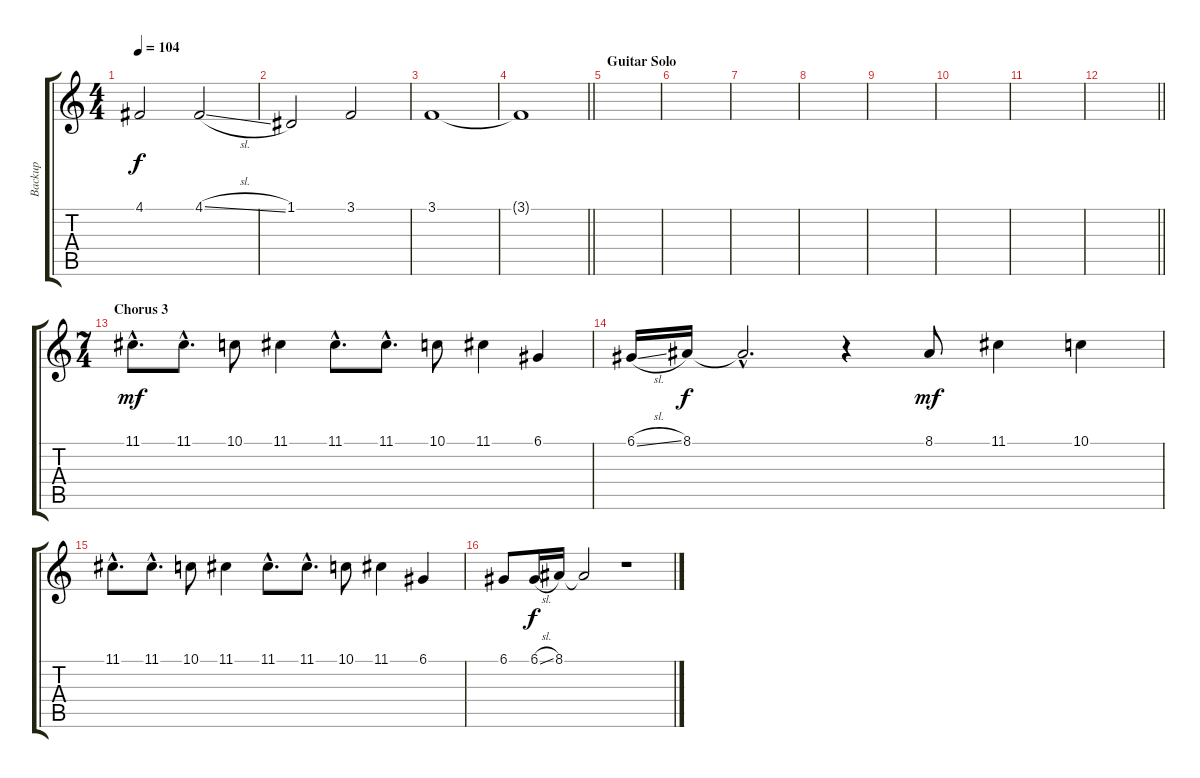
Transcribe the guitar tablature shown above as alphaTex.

\track ("Backup" "Backup") {instrument flute}
\staff {score tabs}
\tuning (D4 A3 F3 C3 G2 C2) {hide}
\ts (4 4)
\tempo 104
\clef g2
\ks c
4.1.2{dy f} 4.1{sl}.2 |
1.1.2 3.1.2 |
3.1.1 |
\barLineRight lightlight
3.1{t}.1 |
\section ("" "Guitar Solo")
|
|
|
|
|
|
|
\barLineRight lightlight
|
\ts (7 4)
\section ("" "Chorus 3")
11.1{hac}.8{d dy mf} 11.1{hac}.8{d} 10.1.8 11.1.4 11.1{hac}.8{d} 11.1{hac}.8{d} 10.1.8 11.1.4 6.1.4 |
6.1{sl}.16 8.1.16{dy f} 8.1{hac t}.2{d} r.4 8.1.8{dy mf} 11.1.4 10.1.4 |
11.1{hac}.8{d} 11.1{hac}.8{d} 10.1.8 11.1.4 11.1{hac}.8{d} 11.1{hac}.8{d} 10.1.8 11.1.4 6.1.4 |
6.1.8 6.1{sl}.16{dy f} 8.1.16 8.1{t}.2 r.1
